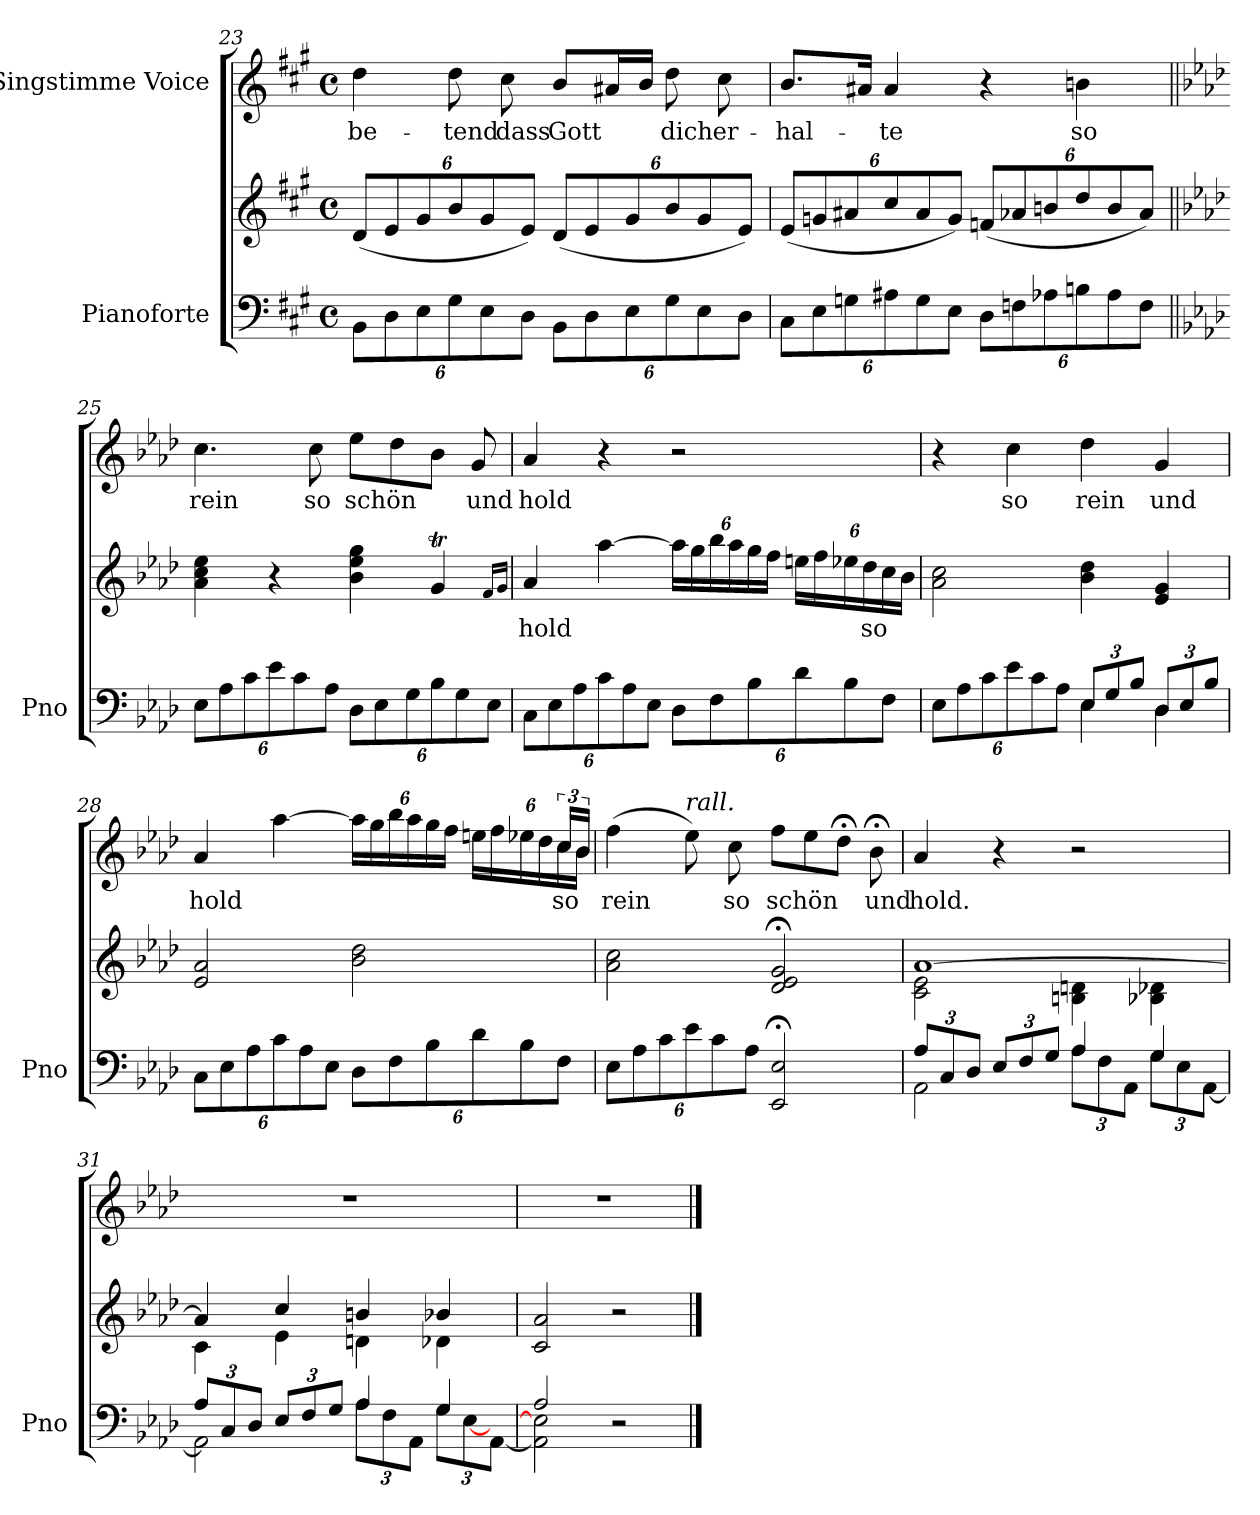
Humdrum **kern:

**kern	**kern	**text	**kern	**text
*part2	*part2	*part2	*part1	*part1
*staff3	*staff2	*staff2	*staff1	*staff1
*I"Pianoforte	*	*	*I"Singstimme Voice	*
*I'Pno	*	*	*	*
*clefF4	*clefG2	*	*clefG2	*
*k[f#c#g#]	*k[f#c#g#]	*	*k[f#c#g#]	*
*M4/4	*M4/4	*	*M4/4	*
*met(c)	*met(c)	*	*met(c)	*
*Xbrackettup	*Xbrackettup	*	*	*
=23	=23	=23	=23	=23
!	!	!	!	!LO:LY:b
12BB\L	(<12d/L	.	4dd\	be-
12D\	12e/	.	.	.
12E\	12g#/	.	.	.
!	!	!	!	!LO:LY:b
12G#\	12b/	.	8dd\	-tend
12E\	12g#/	.	.	.
!	!	!	!	!LO:LY:b
.	.	.	8cc#\	dass
12D\J	12e/J)	.	.	.
!	!	!	!	!LO:LY:b
12BB\L	(<12d/L	.	8b/L	Gott
12D\	12e/	.	.	.
.	.	.	16a#X/L	.
12E\	12g#/	.	.	.
.	.	.	16b/JJ	.
!	!	!	!	!LO:LY:b
12G#\	12b/	.	8dd\	dich
12E\	12g#/	.	.	.
!	!	!	!	!LO:LY:b
.	.	.	8cc#\	er-
12D\J	12e/J)	.	.	.
=24	=24	=24	=24	=24
!	!	!	!	!LO:LY:b
12C#\L	(<12e/L	.	8.b/L	-hal-
12E\	12gn/	.	.	.
12Gn\	12a#X/	.	.	.
.	.	.	16a#X/Jk	.
!	!	!	!	!LO:LY:b
12A#X\	12cc#/	.	4a#/	-te
12G\	12a#/	.	.	.
12E\J	12g/J)	.	.	.
12D\L	(<12fn/L	.	4r	.
12Fn\	12a-X/	.	.	.
12A-X\	12bn/	.	.	.
!	!	!	!	!LO:LY:b
12Bn\	12dd/	.	4bn\	so
12A-\	12b/	.	.	.
12F\J	12a-/J)	.	.	.
=25||	=25||	=25||	=25||	=25||
*k[b-e-a-d-]	*k[b-e-a-d-]	*	*k[b-e-a-d-]	*
!	!	!	!	!LO:LY:b
12E-\L	4a-\ 4cc\ 4ee-\	.	4.cc\	rein
12A-\	.	.	.	.
12c\	.	.	.	.
12e-\	4r	.	.	.
12c\	.	.	.	.
!	!	!	!	!LO:LY:b
.	.	.	8cc\	so
12A-\J	.	.	.	.
!	!	!	!	!LO:LY:b
12D-\L	4b-\ 4ee-\ 4gg\	.	8ee-\L	schön
12E-\	.	.	.	.
.	.	.	8dd-\	.
12G\	.	.	.	.
12B-\	4gt/	.	8b-\J	.
12G\	.	.	.	.
!	!	!	!	!LO:LY:b
.	.	.	8g/	und
12E-\J	.	.	.	.
.	16qf/LL	.	.	.
.	16qg/JJ	.	.	.
!!LO:LB:g=z
=26	=26	=26	=26	=26
!	!	!LO:LY:b	!	!LO:LY:b
12C\L	4a-/	hold	4a-/	hold
12E-\	.	.	.	.
12A-\	.	.	.	.
12c\	[4aa-\	.	4r	.
12A-\	.	.	.	.
12E-\J	.	.	.	.
12D-\L	24aa-\LL]	.	2r	.
.	24gg\	.	.	.
12F\	24bb-\	.	.	.
.	24aa-\	.	.	.
12B-\	24gg\	.	.	.
.	24ff\JJ	.	.	.
12d-\	24een\LL	.	.	.
.	24ff\	.	.	.
12B-\	24ee-X\	.	.	.
.	24dd-\	.	.	.
!	!	!LO:LY:b	!	!
12F\J	24cc\	so	.	.
.	24b-\JJ	.	.	.
=27	=27	=27	=27	=27
*^	*	*	*	*
12E-\L	2ryy	2a-\ 2cc\	.	4r	.
12A-\	.	.	.	.	.
12c\	.	.	.	.	.
!	!	!	!	!	!LO:LY:b
12e-\	.	.	.	4cc\	so
12c\	.	.	.	.	.
12A-\J	.	.	.	.	.
!	!	!	!	!	!LO:LY:b
12E-/L	4E-\	4b-\ 4dd-\	.	4dd-\	rein
12G/	.	.	.	.	.
12B-/J	.	.	.	.	.
!	!	!	!	!	!LO:LY:b
12D-/L	4D-\	4e-/ 4g/	.	4g/	und
12E-/	.	.	.	.	.
12B-/J	.	.	.	.	.
*v	*v	*	*	*	*
=28	=28	=28	=28	=28
!	!	!	!	!LO:LY:b
*	*	*	*^	*
12C\L	2e-/ 2a-/	.	4a-/	2.ryy	hold
12E-\	.	.	.	.	.
12A-\	.	.	.	.	.
12c\	.	.	[4aa-\	.	.
12A-\	.	.	.	.	.
12E-\J	.	.	.	.	.
*	*	*	*Xbrackettup	*	*
12D-\L	2b-\ 2dd-\	.	24aa-\LL]	.	.
.	.	.	24gg\	.	.
12F\	.	.	24bb-\	.	.
.	.	.	24aa-\	.	.
12B-\	.	.	24gg\	.	.
.	.	.	24ff\JJ	.	.
*	*	*	*	*brackettup	*
12d-\	.	.	24een\LL	24ryy	.
.	.	.	24ff\	24ryy	.
12B-\	.	.	24ee-X\	24ryy	.
.	.	.	24dd-\	24ryy	.
!	!	!	!	!	!LO:LY:b
12F\J	.	.	24cc\	24cc/LL	so
.	.	.	24b-\JJ	24b-/JJ	.
!!LO:LB:g=z
=29	=29	=29	=29	=29	=29
!	!	!	!	!	!LO:LY:b
*	*	*	*v	*v	*
12E-\L	2a-\ 2cc\	.	(>4ff\	rein
12A-\	.	.	.	.
12c\	.	.	.	.
!	!	!	!LO:TX:a:i:t=rall.	!
12e-\	.	.	8ee-\)	.
12c\	.	.	.	.
!	!	!	!	!LO:LY:b
.	.	.	8cc\	so
12A-\J	.	.	.	.
!	!	!	!	!LO:LY:b
2EE-/; 2E-/;	2d-/;< 2e-/;< 2g/;<	.	8ff\L	schön
.	.	.	8ee-\	.
.	.	.	8dd-;<\J	.
!	!	!	!	!LO:LY:b
.	.	.	8b-;<\	und
=30	=30	=30	=30	=30
*^	*^	*	*	*
!	!	!	!	!	!	!LO:LY:b
12A-/L	2AA-\	[1a-	2c\ 2e-\	.	4a-/	hold.
12C/	.	.	.	.	.	.
12D-/J	.	.	.	.	.	.
12E-/L	.	.	.	.	4r	.
12F/	.	.	.	.	.	.
12G/J	.	.	.	.	.	.
4A-/	12A-\L	.	4Bn\ 4dn\	.	2r	.
.	12F\	.	.	.	.	.
.	12AA-\J	.	.	.	.	.
4G/	12G\L	.	4B-X\ 4d-X\	.	.	.
.	12E-\	.	.	.	.	.
.	[12AA-\J	.	.	.	.	.
=31	=31	=31	=31	=31	=31	=31
12A-/L	2AA-\]	4a-/]	4c\	.	1r	.
12C/	.	.	.	.	.	.
12D-/J	.	.	.	.	.	.
12E-/L	.	4cc/	4e-\	.	.	.
12F/	.	.	.	.	.	.
12G/J	.	.	.	.	.	.
4A-/	12A-\L	4bn/	4dn\	.	.	.
.	12F\	.	.	.	.	.
.	12AA-\J	.	.	.	.	.
4G/	12G\L	4b-X/	4d-X\	.	.	.
.	[12E-\	.	.	.	.	.
.	[12AA-\J	.	.	.	.	.
*	*	*v	*v	*	*	*
=32	=32	=32	=32	=32	=32
2A-/	2AA-\] 2E-\]	2c/ 2a-/	.	1r	.
2r	2ryy	2r	.	.	.
*v	*v	*	*	*	*
==	==	==	==	==
*-	*-	*-	*-	*-
